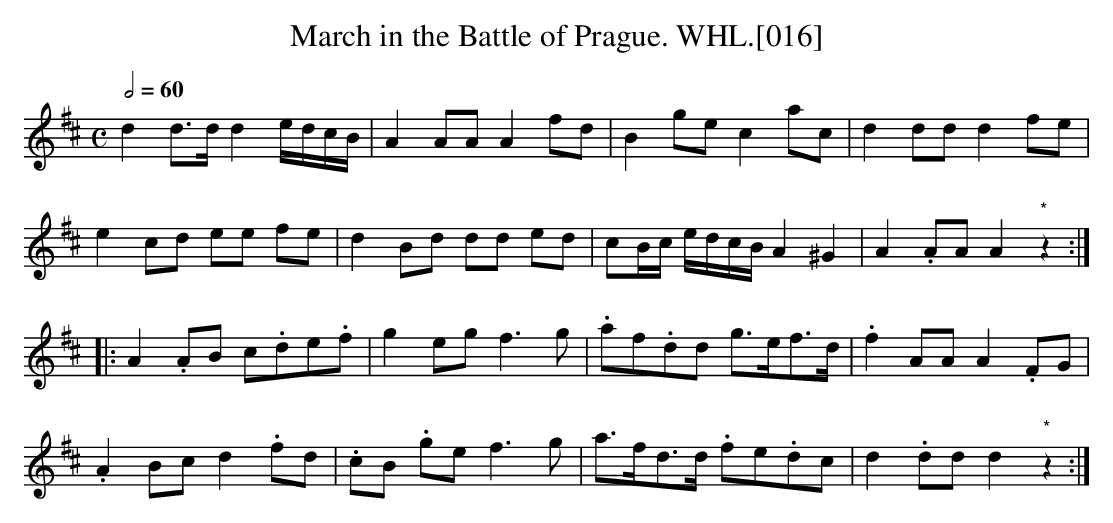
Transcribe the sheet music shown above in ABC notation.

X:1
T:March in the Battle of Prague. WHL.[016]
M:C
L:1/8
Q:2/4=60
K:D
d2d>d d2e/d/c/B/ | A2AA A2fd | B2ge c2ac | d2dd d2fe |
e2cd ee fe | d2Bd dd ed | cB/c/ e/d/c/B/ A2^G2 | A2.AA A2"*"z2:|
|: A2.AB c.de.f | g2eg f3g | .af.dd g>ef>d | .f2AA A2.FG |
.A2Bc d2.fd | .cB .ge f3g | a>fd>d .fe.dc | d2.dd d2"*"z2:|
